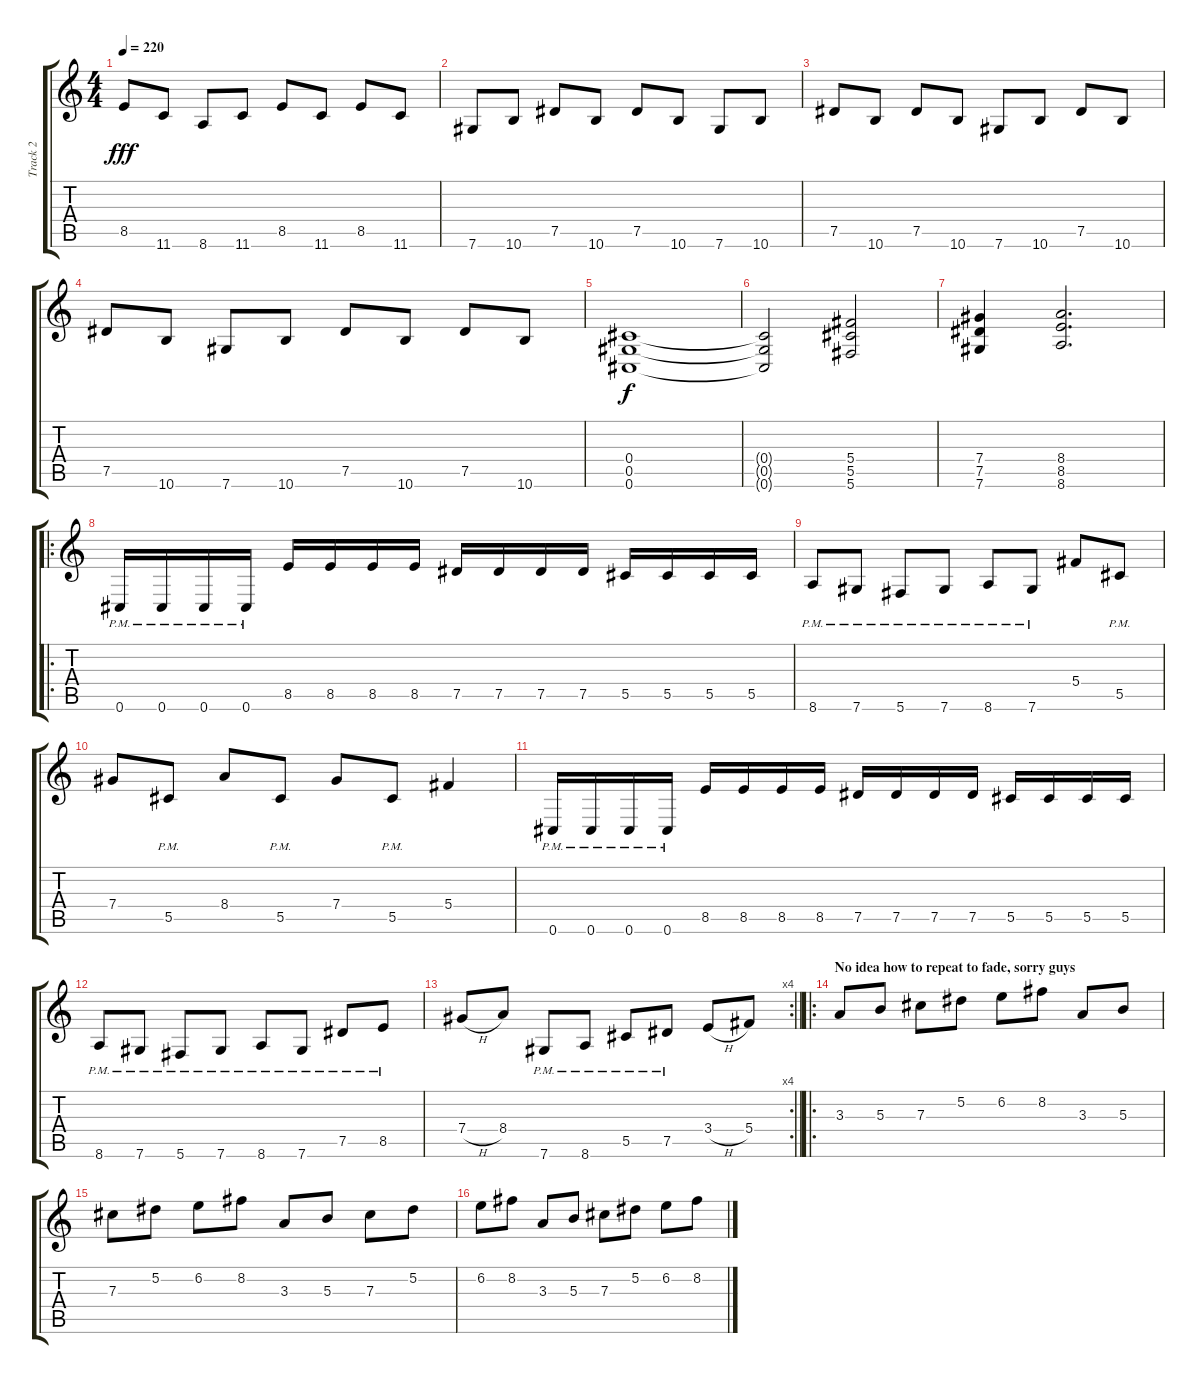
\track ("Track 2" "Track 2") {instrument distortionguitar}
\staff {score tabs}
\tuning (Eb4 Bb3 Gb3 Db3 Ab2 Db2) {hide}
\ts (4 4)
\tempo 220
\clef g2
\ks c
8.5.8{dy fff} 11.6.8 8.6.8 11.6.8 8.5.8 11.6.8 8.5.8 11.6.8 |
7.6.8 10.6.8 7.5.8 10.6.8 7.5.8 10.6.8 7.6.8 10.6.8 |
7.5.8 10.6.8 7.5.8 10.6.8 7.6.8 10.6.8 7.5.8 10.6.8 |
7.5.8 10.6.8 7.6.8 10.6.8 7.5.8 10.6.8 7.5.8 10.6.8 |
(0.4 0.5 0.6).1{dy f} |
(0.4{t} 0.5{t} 0.6{t}).2 (5.4 5.5 5.6).2 |
(7.4 7.5 7.6).4 (8.4 8.5 8.6).2{d} |
\ro
0.6{pm}.16 0.6{pm}.16 0.6{pm}.16 0.6{pm}.16 8.5.16 8.5.16 8.5.16 8.5.16 7.5.16 7.5.16 7.5.16 7.5.16 5.5.16 5.5.16 5.5.16 5.5.16 |
8.6{pm}.8 7.6{pm}.8 5.6{pm}.8 7.6{pm}.8 8.6{pm}.8 7.6{pm}.8 5.4.8 5.5{pm}.8 |
7.4.8 5.5{pm}.8 8.4.8 5.5{pm}.8 7.4.8 5.5{pm}.8 5.4.4 |
0.6{pm}.16 0.6{pm}.16 0.6{pm}.16 0.6{pm}.16 8.5.16 8.5.16 8.5.16 8.5.16 7.5.16 7.5.16 7.5.16 7.5.16 5.5.16 5.5.16 5.5.16 5.5.16 |
8.6{pm}.8 7.6{pm}.8 5.6{pm}.8 7.6{pm}.8 8.6{pm}.8 7.6{pm}.8 7.5{pm}.8 8.5{pm}.8 |
\rc 4
\barLineRight lightlight
7.4{h}.8 8.4.8 7.6{pm}.8 8.6{pm}.8 5.5{pm}.8 7.5{pm}.8 3.4{h}.8 5.4.8 |
\ro
\section ("" "No idea how to repeat to fade, sorry guys")
3.3.8 5.3.8 7.3.8 5.2.8 6.2.8 8.2.8 3.3.8 5.3.8 |
7.3.8 5.2.8 6.2.8 8.2.8 3.3.8 5.3.8 7.3.8 5.2.8 |
6.2.8 8.2.8 3.3.8 5.3.8 7.3.8 5.2.8 6.2.8 8.2.8
